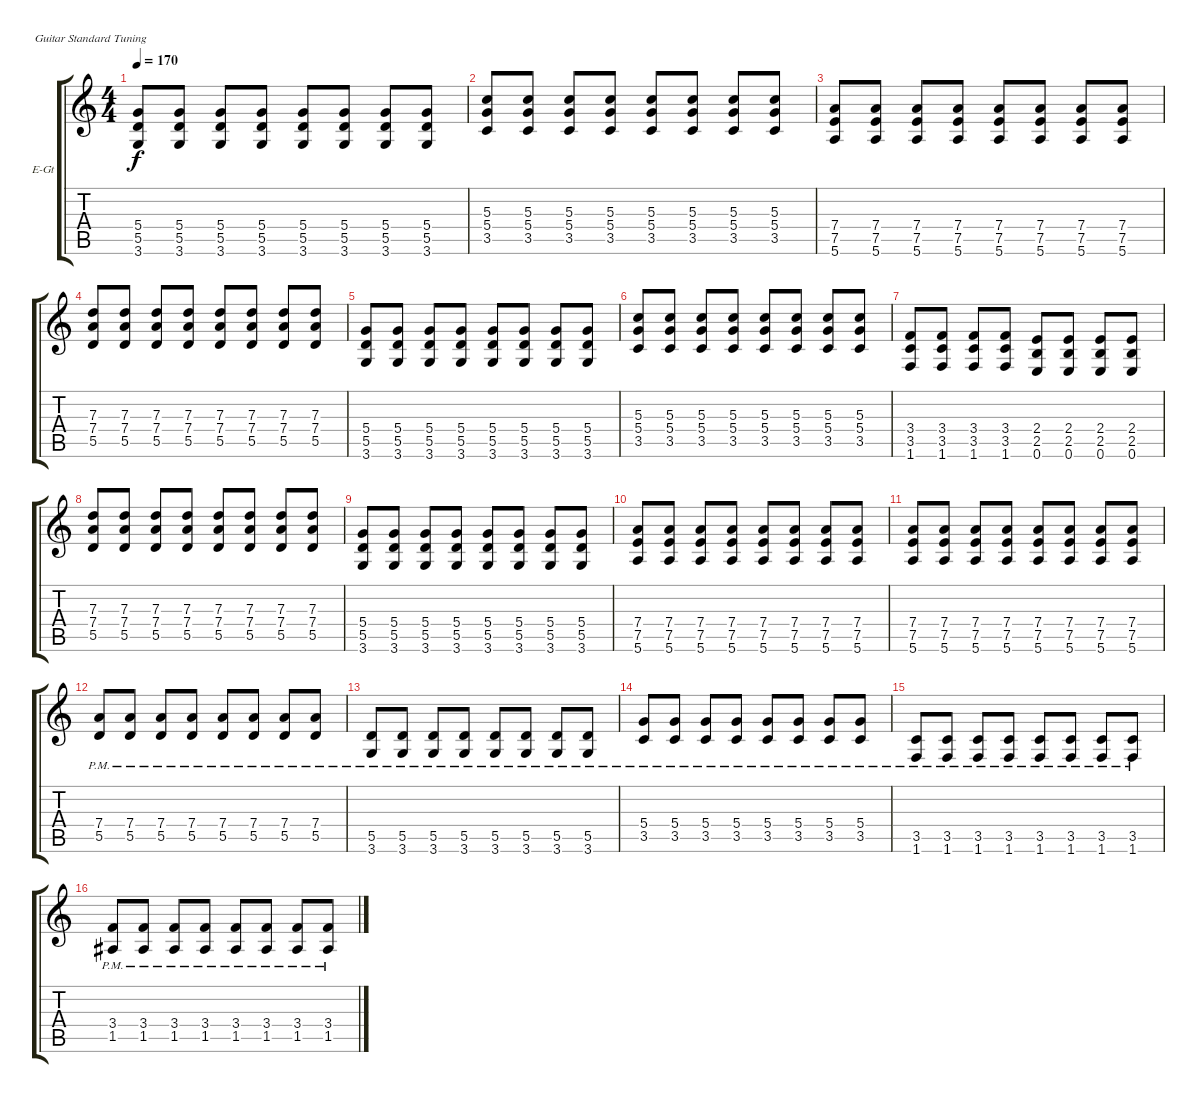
\defaultSystemsLayout 4
\bracketExtendMode groupsimilarinstruments
\firstSystemTrackNameOrientation horizontal
\otherSystemsTrackNameOrientation horizontal
\track ("Electric Guitar" "E-Gt") {instrument distortionguitar}
\staff {score tabs}
\tuning (E4 B3 G3 D3 A2 E2)
\ts (4 4)
\tempo 170
\clef g2
\ks c
(5.4 5.5 3.6).8{dy f} (5.4 5.5 3.6).8 (5.4 5.5 3.6).8 (5.4 5.5 3.6).8 (5.4 5.5 3.6).8 (5.4 5.5 3.6).8 (5.4 5.5 3.6).8 (5.4 5.5 3.6).8 |
(5.3 5.4 3.5).8 (5.3 5.4 3.5).8 (5.3 5.4 3.5).8 (5.3 5.4 3.5).8 (5.3 5.4 3.5).8 (5.3 5.4 3.5).8 (5.3 5.4 3.5).8 (5.3 5.4 3.5).8 |
(7.4 7.5 5.6).8 (7.4 7.5 5.6).8 (7.4 7.5 5.6).8 (7.4 7.5 5.6).8 (7.4 7.5 5.6).8 (7.4 7.5 5.6).8 (7.4 7.5 5.6).8 (7.4 7.5 5.6).8 |
(7.3 7.4 5.5).8 (7.3 7.4 5.5).8 (7.3 7.4 5.5).8 (7.3 7.4 5.5).8 (7.3 7.4 5.5).8 (7.3 7.4 5.5).8 (7.3 7.4 5.5).8 (7.3 7.4 5.5).8 |
(5.4 5.5 3.6).8 (5.4 5.5 3.6).8 (5.4 5.5 3.6).8 (5.4 5.5 3.6).8 (5.4 5.5 3.6).8 (5.4 5.5 3.6).8 (5.4 5.5 3.6).8 (5.4 5.5 3.6).8 |
(5.3 5.4 3.5).8 (5.3 5.4 3.5).8 (5.3 5.4 3.5).8 (5.3 5.4 3.5).8 (5.3 5.4 3.5).8 (5.3 5.4 3.5).8 (5.3 5.4 3.5).8 (5.3 5.4 3.5).8 |
(3.4 3.5 1.6).8 (3.4 3.5 1.6).8 (3.4 3.5 1.6).8 (3.4 3.5 1.6).8 (2.4 2.5 0.6).8 (2.4 2.5 0.6).8 (2.4 2.5 0.6).8 (2.4 2.5 0.6).8 |
(7.3 7.4 5.5).8 (7.3 7.4 5.5).8 (7.3 7.4 5.5).8 (7.3 7.4 5.5).8 (7.3 7.4 5.5).8 (7.3 7.4 5.5).8 (7.3 7.4 5.5).8 (7.3 7.4 5.5).8 |
(5.4 5.5 3.6).8 (5.4 5.5 3.6).8 (5.4 5.5 3.6).8 (5.4 5.5 3.6).8 (5.4 5.5 3.6).8 (5.4 5.5 3.6).8 (5.4 5.5 3.6).8 (5.4 5.5 3.6).8 |
(7.4 7.5 5.6).8 (7.4 7.5 5.6).8 (7.4 7.5 5.6).8 (7.4 7.5 5.6).8 (7.4 7.5 5.6).8 (7.4 7.5 5.6).8 (7.4 7.5 5.6).8 (7.4 7.5 5.6).8 |
(7.4 7.5 5.6).8 (7.4 7.5 5.6).8 (7.4 7.5 5.6).8 (7.4 7.5 5.6).8 (7.4 7.5 5.6).8 (7.4 7.5 5.6).8 (7.4 7.5 5.6).8 (7.4 7.5 5.6).8 |
(7.4{pm} 5.5{pm}).8 (7.4{pm} 5.5{pm}).8 (7.4{pm} 5.5{pm}).8 (7.4{pm} 5.5{pm}).8 (7.4{pm} 5.5{pm}).8 (7.4{pm} 5.5{pm}).8 (7.4{pm} 5.5{pm}).8 (7.4{pm} 5.5{pm}).8 |
(5.5{pm} 3.6{pm}).8 (5.5{pm} 3.6{pm}).8 (5.5{pm} 3.6{pm}).8 (5.5{pm} 3.6{pm}).8 (5.5{pm} 3.6{pm}).8 (5.5{pm} 3.6{pm}).8 (5.5{pm} 3.6{pm}).8 (5.5{pm} 3.6{pm}).8 |
(5.4{pm} 3.5{pm}).8 (5.4{pm} 3.5{pm}).8 (5.4{pm} 3.5{pm}).8 (5.4{pm} 3.5{pm}).8 (5.4{pm} 3.5{pm}).8 (5.4{pm} 3.5{pm}).8 (5.4{pm} 3.5{pm}).8 (5.4{pm} 3.5{pm}).8 |
(3.5{pm} 1.6{pm}).8 (3.5{pm} 1.6{pm}).8 (3.5{pm} 1.6{pm}).8 (3.5{pm} 1.6{pm}).8 (3.5{pm} 1.6{pm}).8 (3.5{pm} 1.6{pm}).8 (3.5{pm} 1.6{pm}).8 (3.5{pm} 1.6{pm}).8 |
(3.4{pm} 1.5{pm}).8 (3.4{pm} 1.5{pm}).8 (3.4{pm} 1.5{pm}).8 (3.4{pm} 1.5{pm}).8 (3.4{pm} 1.5{pm}).8 (3.4{pm} 1.5{pm}).8 (3.4{pm} 1.5{pm}).8 (3.4{pm} 1.5{pm}).8
